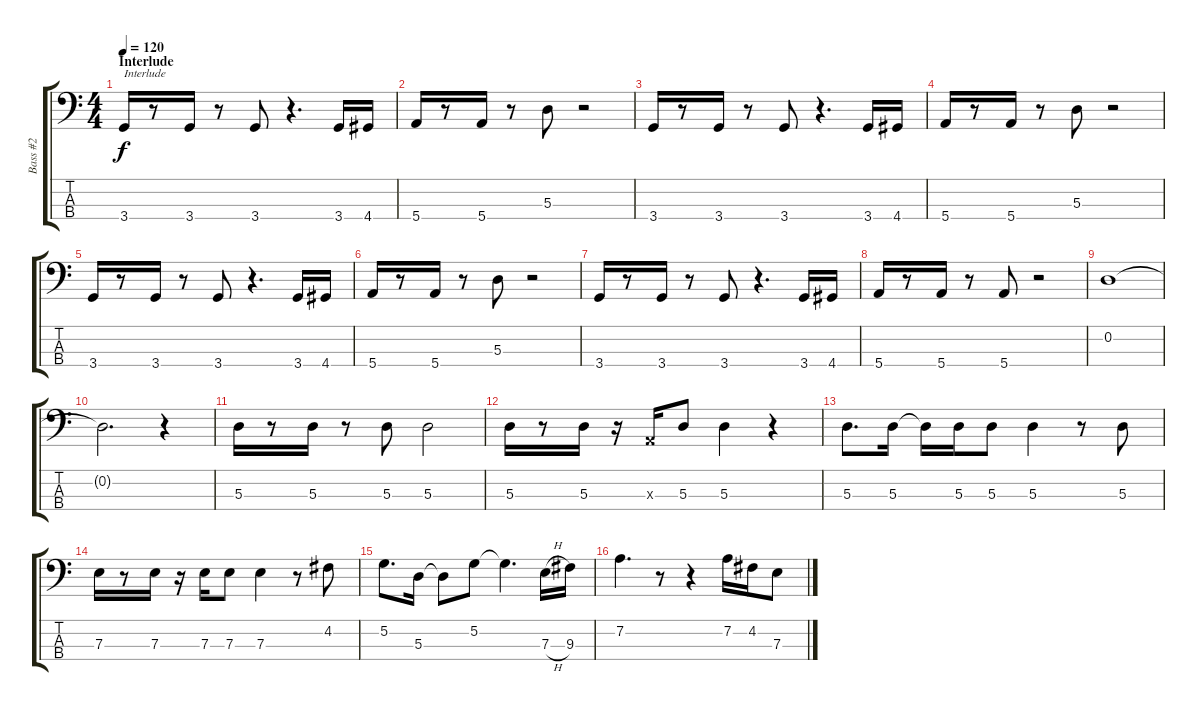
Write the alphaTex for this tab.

\track ("Bass #2" "Bass #2") {instrument electricbasspick}
\staff {score tabs}
\tuning (G2 D2 A1 E1) {hide}
\ts (4 4)
\section ("" "Interlude")
\tempo 120
\clef f4
\ks c
3.4.16{txt "Interlude" dy f} r.8 3.4.16 r.8 3.4.8 r.4{d} 3.4.16 4.4.16 |
5.4.16 r.8 5.4.16 r.8 5.3.8 r.2 |
3.4.16 r.8 3.4.16 r.8 3.4.8 r.4{d} 3.4.16 4.4.16 |
5.4.16 r.8 5.4.16 r.8 5.3.8 r.2 |
3.4.16 r.8 3.4.16 r.8 3.4.8 r.4{d} 3.4.16 4.4.16 |
5.4.16 r.8 5.4.16 r.8 5.3.8 r.2 |
3.4.16 r.8 3.4.16 r.8 3.4.8 r.4{d} 3.4.16 4.4.16 |
5.4.16 r.8 5.4.16 r.8 5.4.8 r.2 |
0.2.1 |
0.2{t}.2{d} r.4 |
5.3.16 r.8 5.3.16 r.8 5.3.8 5.3.2 |
5.3.16 r.8 5.3.16 r.16 0.3{x}.16 5.3.8 5.3.4 r.4 |
5.3.8{d} 5.3.16 5.3{t}.16 5.3.16 5.3.8 5.3.4 r.8 5.3.8 |
7.3.16 r.8 7.3.16 r.16 7.3.16 7.3.8 7.3.4 r.8 4.2.8 |
5.2.8{d} 5.3.16 5.3{t}.8 5.2.8 5.2{t}.4{d} 7.3{h}.16 9.3.16 |
7.2.4{d} r.8 r.4 7.2.16 4.2.16 7.3.8
